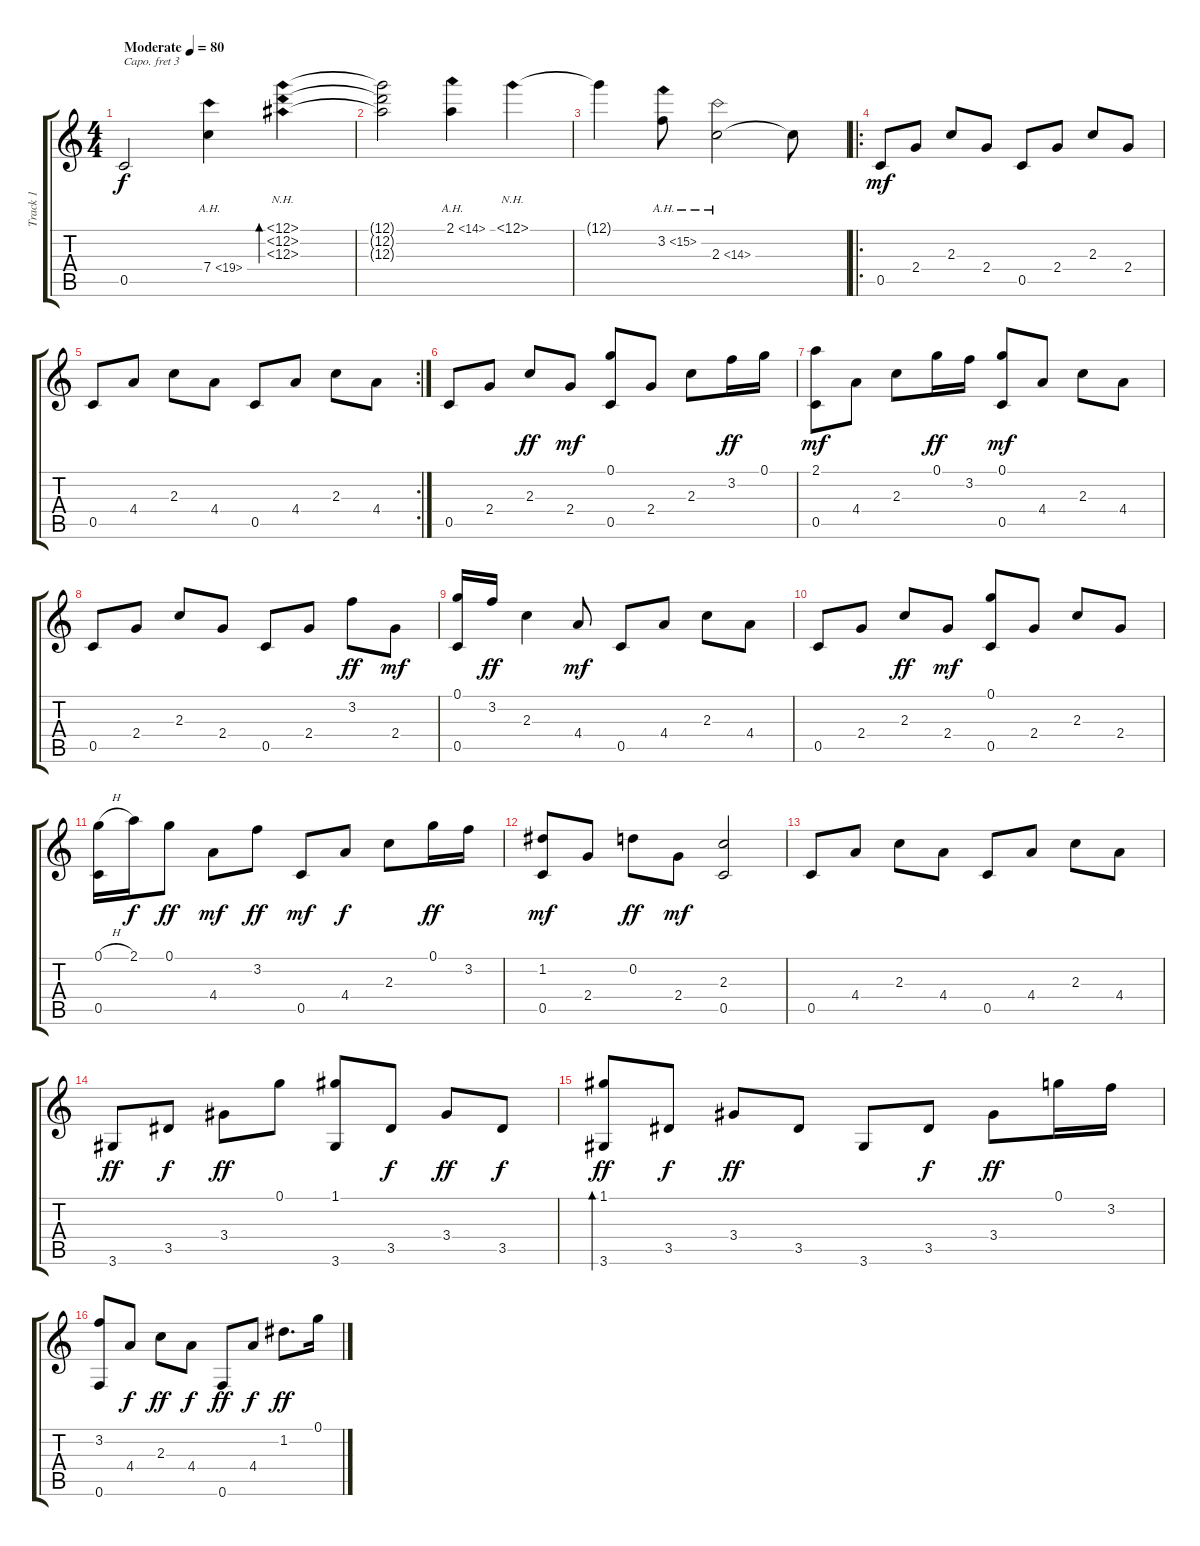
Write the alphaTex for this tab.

\track ("Track 1" "Track 1") {instrument acousticguitarnylon}
\staff {score tabs}
\capo 3
\tuning (E4 B3 G3 D3 A2 D2) {hide}
\ts (4 4)
\tempo (80 "Moderate")
\clef g2
\ks c
0.5.2{dy f instrument acousticguitarnylon} 7.4{ah 12}.4 (12.1{nh} 12.2{nh} 12.3{nh}).4{bd 60} |
(12.1{t} 12.2{t} 12.3{t}).2 2.1{ah 12}.4 12.1{nh}.4 |
12.1{t}.4 3.2{ah 12}.8 2.3{ah 12}.2 2.3{t}.8 |
\ro
0.5.8{dy mf} 2.4.8 2.3.8 2.4.8 0.5.8 2.4.8 2.3.8 2.4.8 |
\rc 2
0.5.8 4.4.8 2.3.8 4.4.8 0.5.8 4.4.8 2.3.8 4.4.8 |
0.5.8 2.4.8 2.3.8{dy ff} 2.4.8{dy mf} (0.1 0.5).8 2.4.8 2.3.8 3.2.16{dy ff} 0.1.16 |
(2.1 0.5).8{dy mf} 4.4.8 2.3.8 0.1.16{dy ff} 3.2.16 (0.1 0.5).8{dy mf} 4.4.8 2.3.8 4.4.8 |
0.5.8 2.4.8 2.3.8 2.4.8 0.5.8 2.4.8 3.2.8{dy ff} 2.4.8{dy mf} |
(0.1 0.5).16 3.2.16{dy ff} 2.3.4 4.4.8{dy mf} 0.5.8 4.4.8 2.3.8 4.4.8 |
0.5.8 2.4.8 2.3.8{dy ff} 2.4.8{dy mf} (0.1 0.5).8 2.4.8 2.3.8 2.4.8 |
(0.1{h} 0.5).16 2.1.16{dy f} 0.1.8{dy ff} 4.4.8{dy mf} 3.2.8{dy ff} 0.5.8{dy mf} 4.4.8{dy f} 2.3.8 0.1.16{dy ff} 3.2.16 |
(1.2 0.5).8{dy mf} 2.4.8 0.2.8{dy ff} 2.4.8{dy mf} (2.3 0.5).2 |
0.5.8 4.4.8 2.3.8 4.4.8 0.5.8 4.4.8 2.3.8 4.4.8 |
3.6.8{dy ff} 3.5.8{dy f} 3.4.8{dy ff} 0.1.8 (1.1 3.6).8 3.5.8{dy f} 3.4.8{dy ff} 3.5.8{dy f} |
(1.1 3.6).8{bd 60 dy ff} 3.5.8{dy f} 3.4.8{dy ff} 3.5.8 3.6.8 3.5.8{dy f} 3.4.8{dy ff} 0.1.16 3.2.16 |
(3.2 0.6).8 4.4.8{dy f} 2.3.8{dy ff} 4.4.8{dy f} 0.6.8{dy ff} 4.4.8{dy f} 1.2.8{d dy ff} 0.1.16
